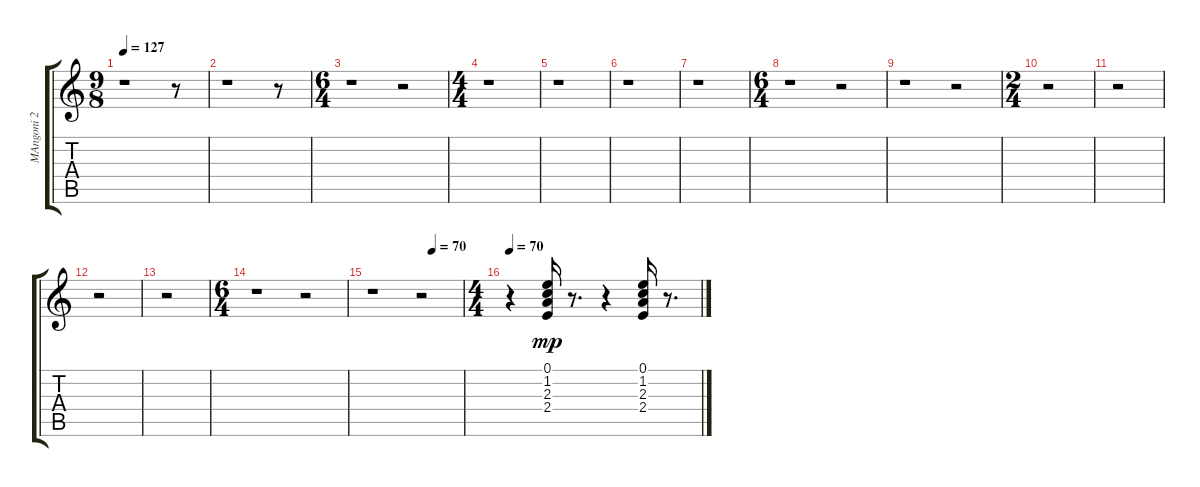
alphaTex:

\track ("MAngoni 2" "MAngoni 2") {instrument distortionguitar}
\staff {score tabs}
\tuning (E4 B3 G3 D3 A2 E2) {hide}
\ts (9 8)
\tempo 127
\clef g2
\ks c
r.1{dy mp} r.8 |
r.1 r.8 |
\ts (6 4)
r.1 r.2 |
\ts (4 4)
r.1 |
r.1 |
r.1 |
r.1 |
\ts (6 4)
r.1 r.2 |
r.1 r.2 |
\ts (2 4)
r.2 |
r.2 |
r.2 |
r.2 |
\ts (6 4)
r.1 r.2 |
\tempo (70 0.6666666666666666)
r.1 r.2 |
\ts (4 4)
\tempo 70
r.4 (0.1 1.2 2.3 2.4).16 r.8{d} r.4 (0.1 1.2 2.3 2.4).16 r.8{d}
